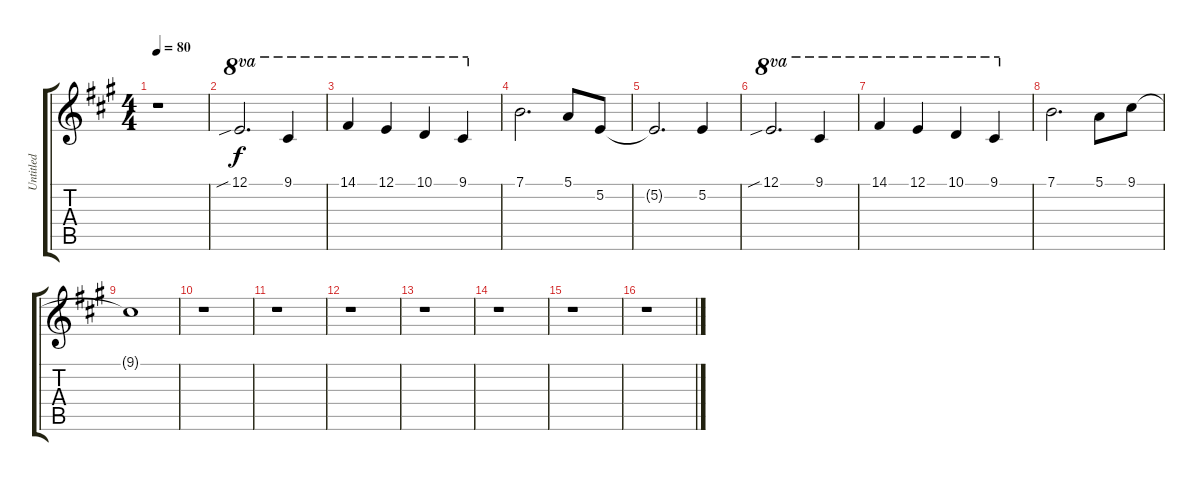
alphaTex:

\track ("Untitled" "Untitled") {instrument electricpiano1}
\staff {score tabs}
\tuning (E4 B3 G3 D3 A2 E2) {hide}
\ts (4 4)
\tempo 80
\clef g2
\ks a
r.1{dy f} |
12.1{sib}.2{d ot 8va} 9.1.4{ot 8va} |
14.1.4{ot 8va} 12.1.4{ot 8va} 10.1.4{ot 8va} 9.1.4{ot 8va} |
7.1.2{d} 5.1.8 5.2.8 |
5.2{t}.2{d} 5.2.4 |
12.1{sib}.2{d ot 8va} 9.1.4{ot 8va} |
14.1.4{ot 8va} 12.1.4{ot 8va} 10.1.4{ot 8va} 9.1.4{ot 8va} |
7.1.2{d} 5.1.8 9.1.8 |
9.1{t}.1 |
r.1 |
r.1 |
r.1 |
r.1 |
r.1 |
r.1 |
r.1
